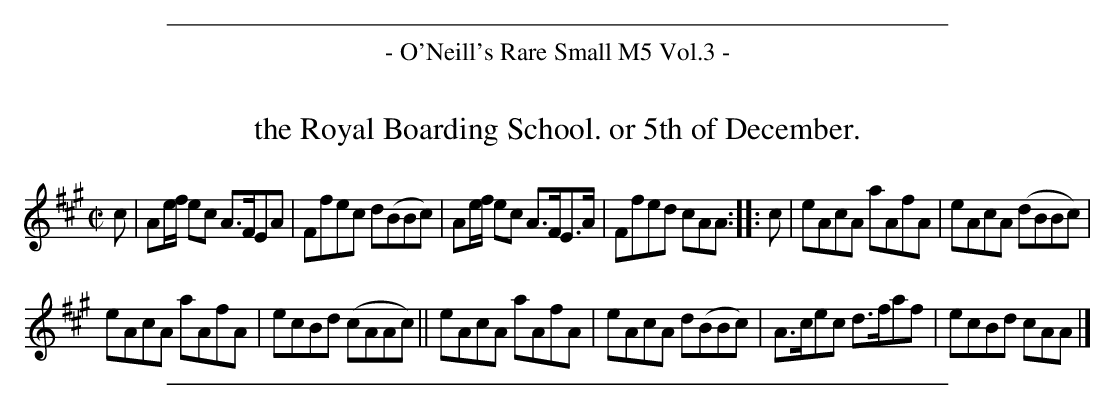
X:1
T: the Royal Boarding School. or 5th of December.
M: C|
L: 1/8
K: A
c |\
Ae/f/ ec A>FEA | Ffec d(BBc) | Ae/f/ ec A>FE>A | Ffed cAA :: c | eAcA aAfA | eAcA (dBBc) |
eAcA aAfA | ecBd (cAAc) || eAcA aAfA | eAcA d(BBc) | A>cec d>faf | ecBd cAA |]
